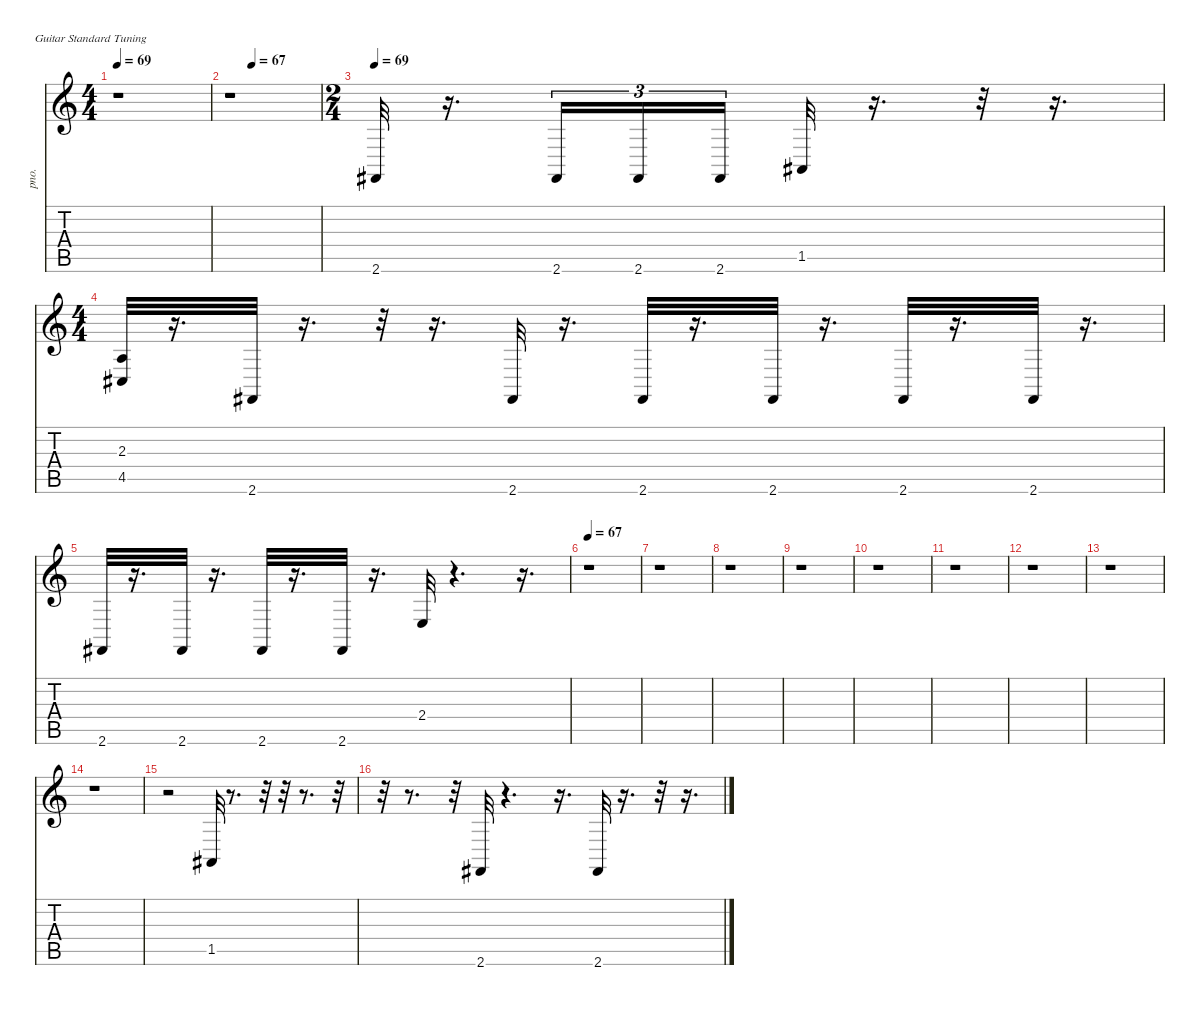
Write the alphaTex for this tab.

\defaultSystemsLayout 4
\hideDynamics
\bracketExtendMode nobrackets
\otherSystemsTrackNameOrientation horizontal
\track ("Track 10" "pno.") {instrument acousticgrandpiano}
\staff {score tabs}
\tuning (E4 B3 G3 D3 A2 E2)
\ts (4 4)
\tempo 69
\clef g2
\ks c
r.1{dy p beam Down} |
\tempo (67 0.25)
r.1{beam Down} |
\ts (2 4)
\beaming (8 2 2 2 2)
\tempo 69
2.6{acc #}.32{dy f beam Up} r.16{d beam Up} 2.6{acc #}.16{tu (3 2) dy p beam Up} 2.6{acc #}.16{tu (3 2) beam Up} 2.6{acc #}.16{tu (3 2) dy mp beam Up} 1.5{acc #}.32{dy fff beam Up} r.16{d beam Up} r.32{beam Up} r.16{d beam Up} |
\ts (4 4)
\beaming (8 2 2 2 2)
(2.3 4.5{acc #}).32{dy ff beam Up} r.16{d beam Up} 2.6{acc #}.32{dy f beam Up} r.16{d beam Up} r.32{beam Up} r.16{d beam Up} 2.6{acc #}.32{beam Up} r.16{d beam Up} 2.6{acc #}.32{beam Up} r.16{d beam Up} 2.6{acc #}.32{beam Up} r.16{d beam Up} 2.6{acc #}.32{beam Up} r.16{d beam Up} 2.6{acc #}.32{beam Up} r.16{d beam Up} |
2.6{acc #}.32{beam Up} r.16{d beam Up} 2.6{acc #}.32{beam Up} r.16{d beam Up} 2.6{acc #}.32{beam Up} r.16{d beam Up} 2.6{acc #}.32{beam Up} r.16{d beam Up} 2.4.32{dy mf beam Up} r.4{d beam Up} r.16{d beam Up} |
\tempo 67
r.1{beam Down} |
r.1{beam Down} |
r.1{beam Down} |
r.1{beam Down} |
r.1{beam Down} |
r.1{beam Down} |
r.1{beam Down} |
r.1{beam Down} |
r.1{beam Down} |
r.2{beam Down} 1.5{acc #}.32{beam Up} r.8{d beam Up} r.32{beam Up} r.32{beam Up} r.8{d beam Up} r.32{beam Up} |
r.32{beam Down} r.8{d beam Down} r.32{beam Down} 2.6{acc #}.32{beam Up} r.4{d beam Up} r.16{d beam Up} 2.6{acc #}.32{dy f beam Up} r.16{d beam Up} r.32{beam Up} r.16{d beam Up}
